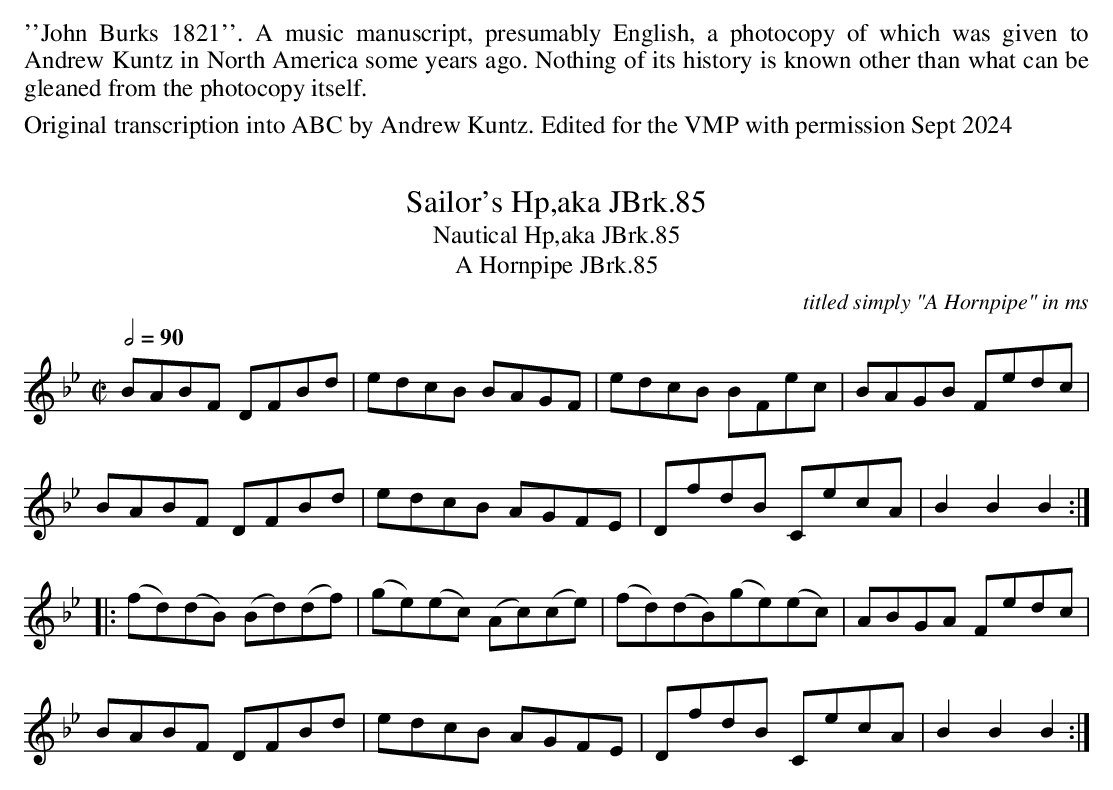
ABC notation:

X:1
T:Sailor's Hp,aka JBrk.85
Q:1/2=90
T:Nautical Hp,aka JBrk.85
T:Hornpipe JBrk.85, A
C:titled simply "A Hornpipe" in ms
M:C|
L:1/8
K:Bb
BABF DFBd|edcB BAGF|edcB BFec|BAGB Fedc|
BABF DFBd|edcB AGFE|DfdB CecA|B2B2B2:|
|:(fd)(dB) (Bd)(df)|(ge)(ec) (Ac)(ce)|(fd)(dB)(ge)(ec)|ABGA Fedc|
BABF DFBd|edcB AGFE|DfdB CecA|B2B2B2:|
